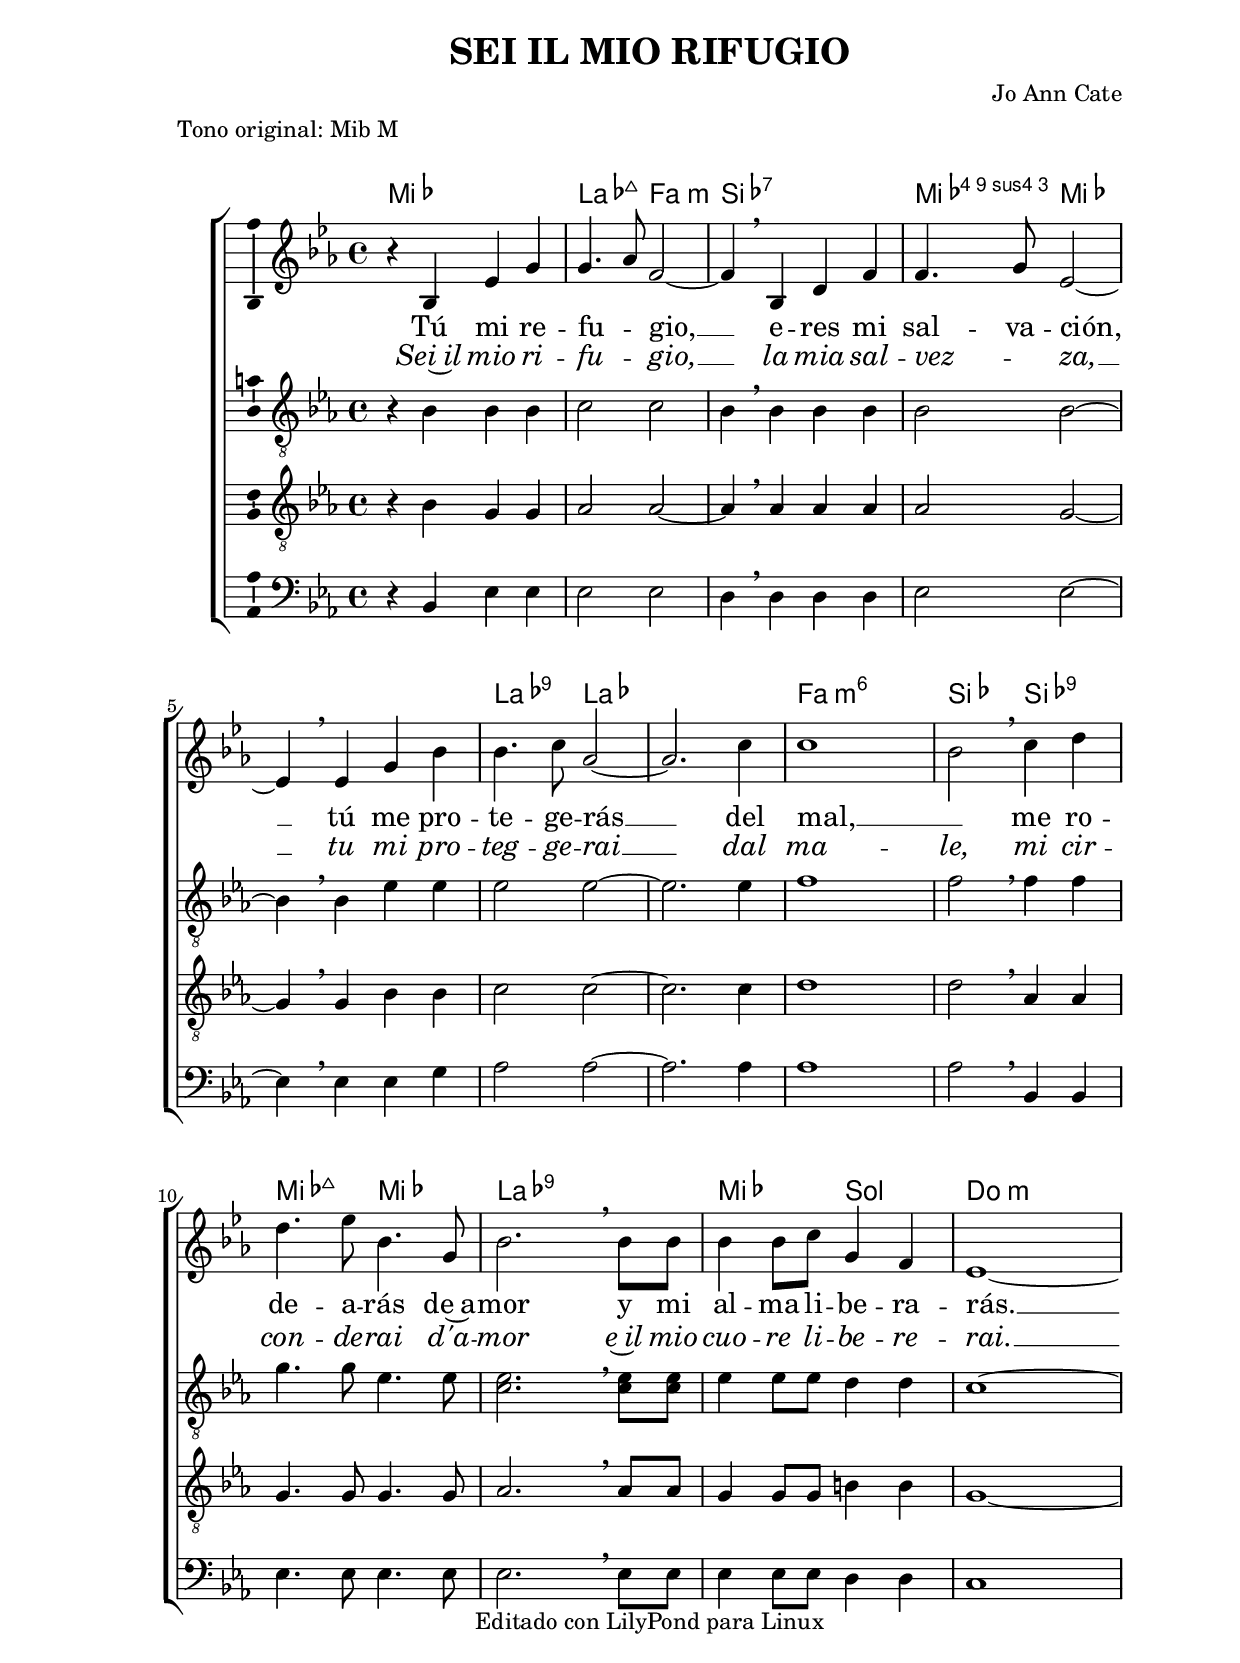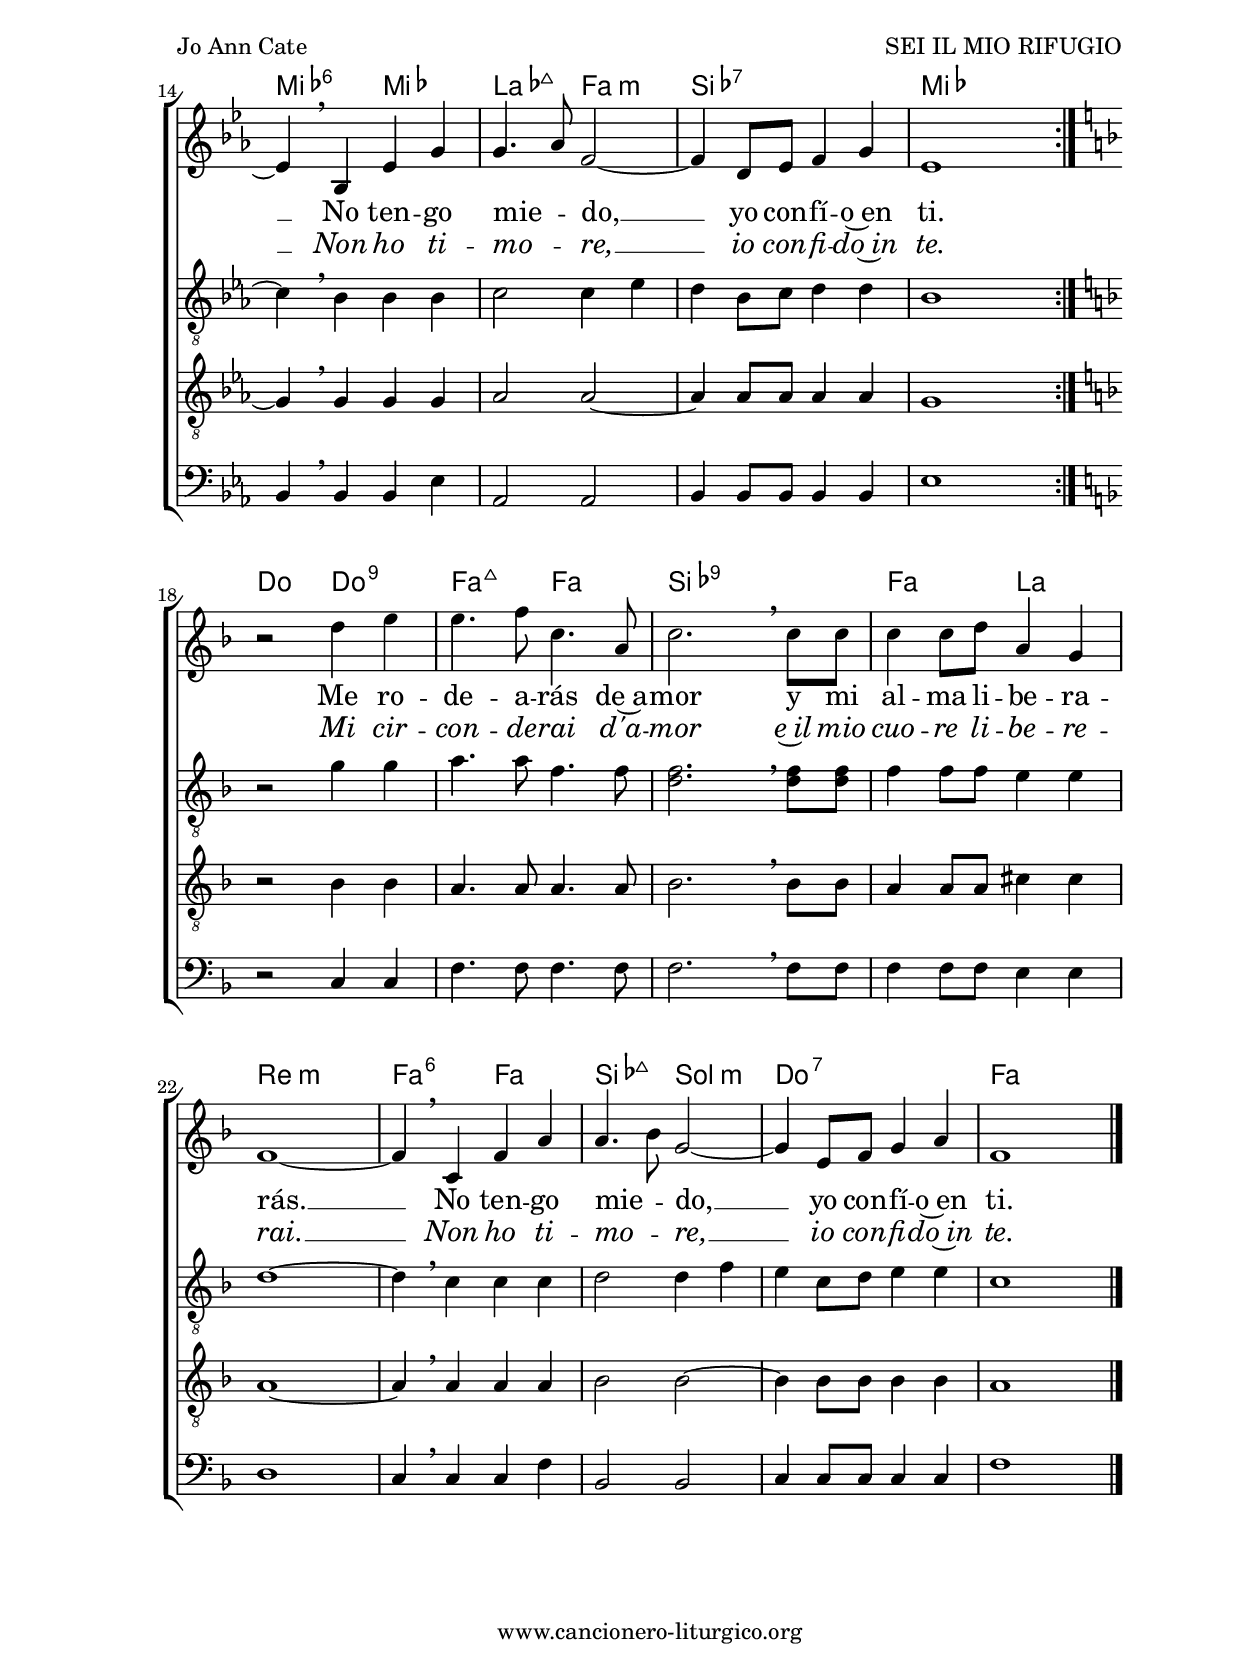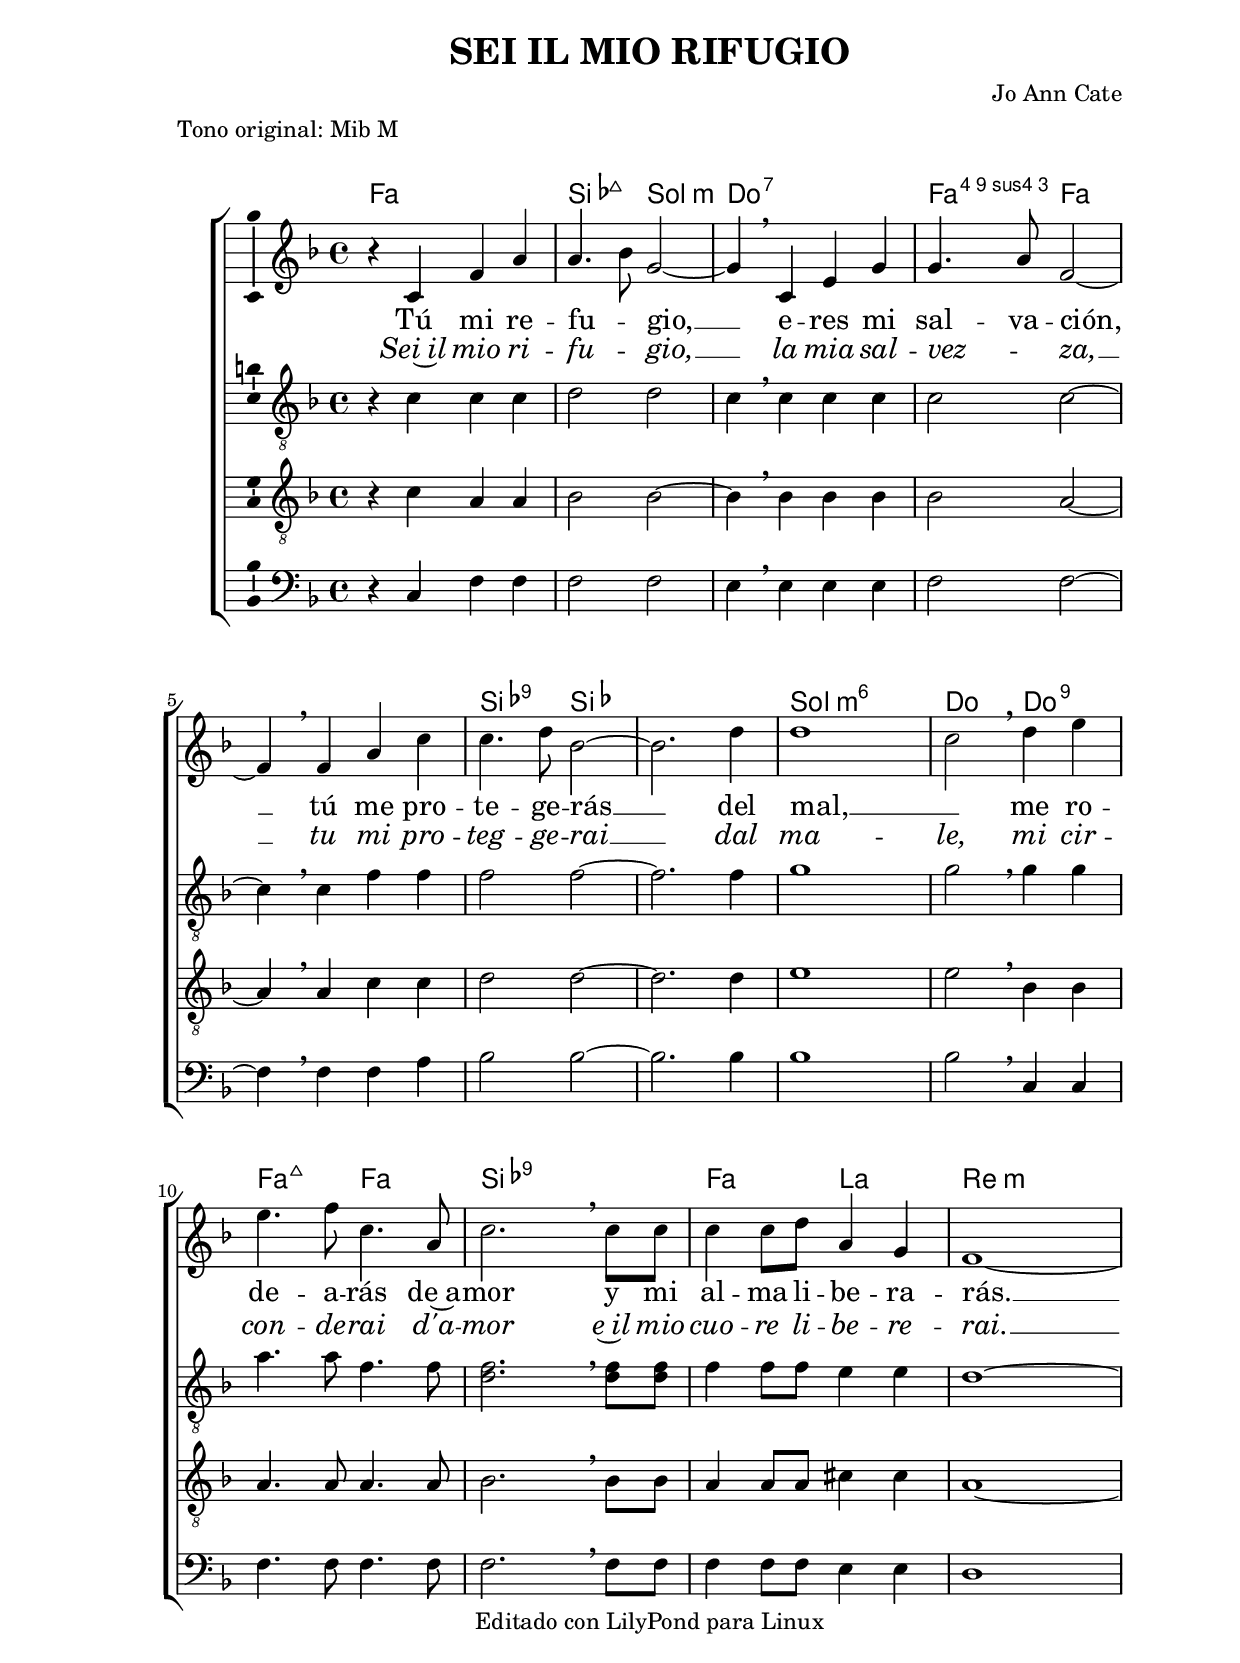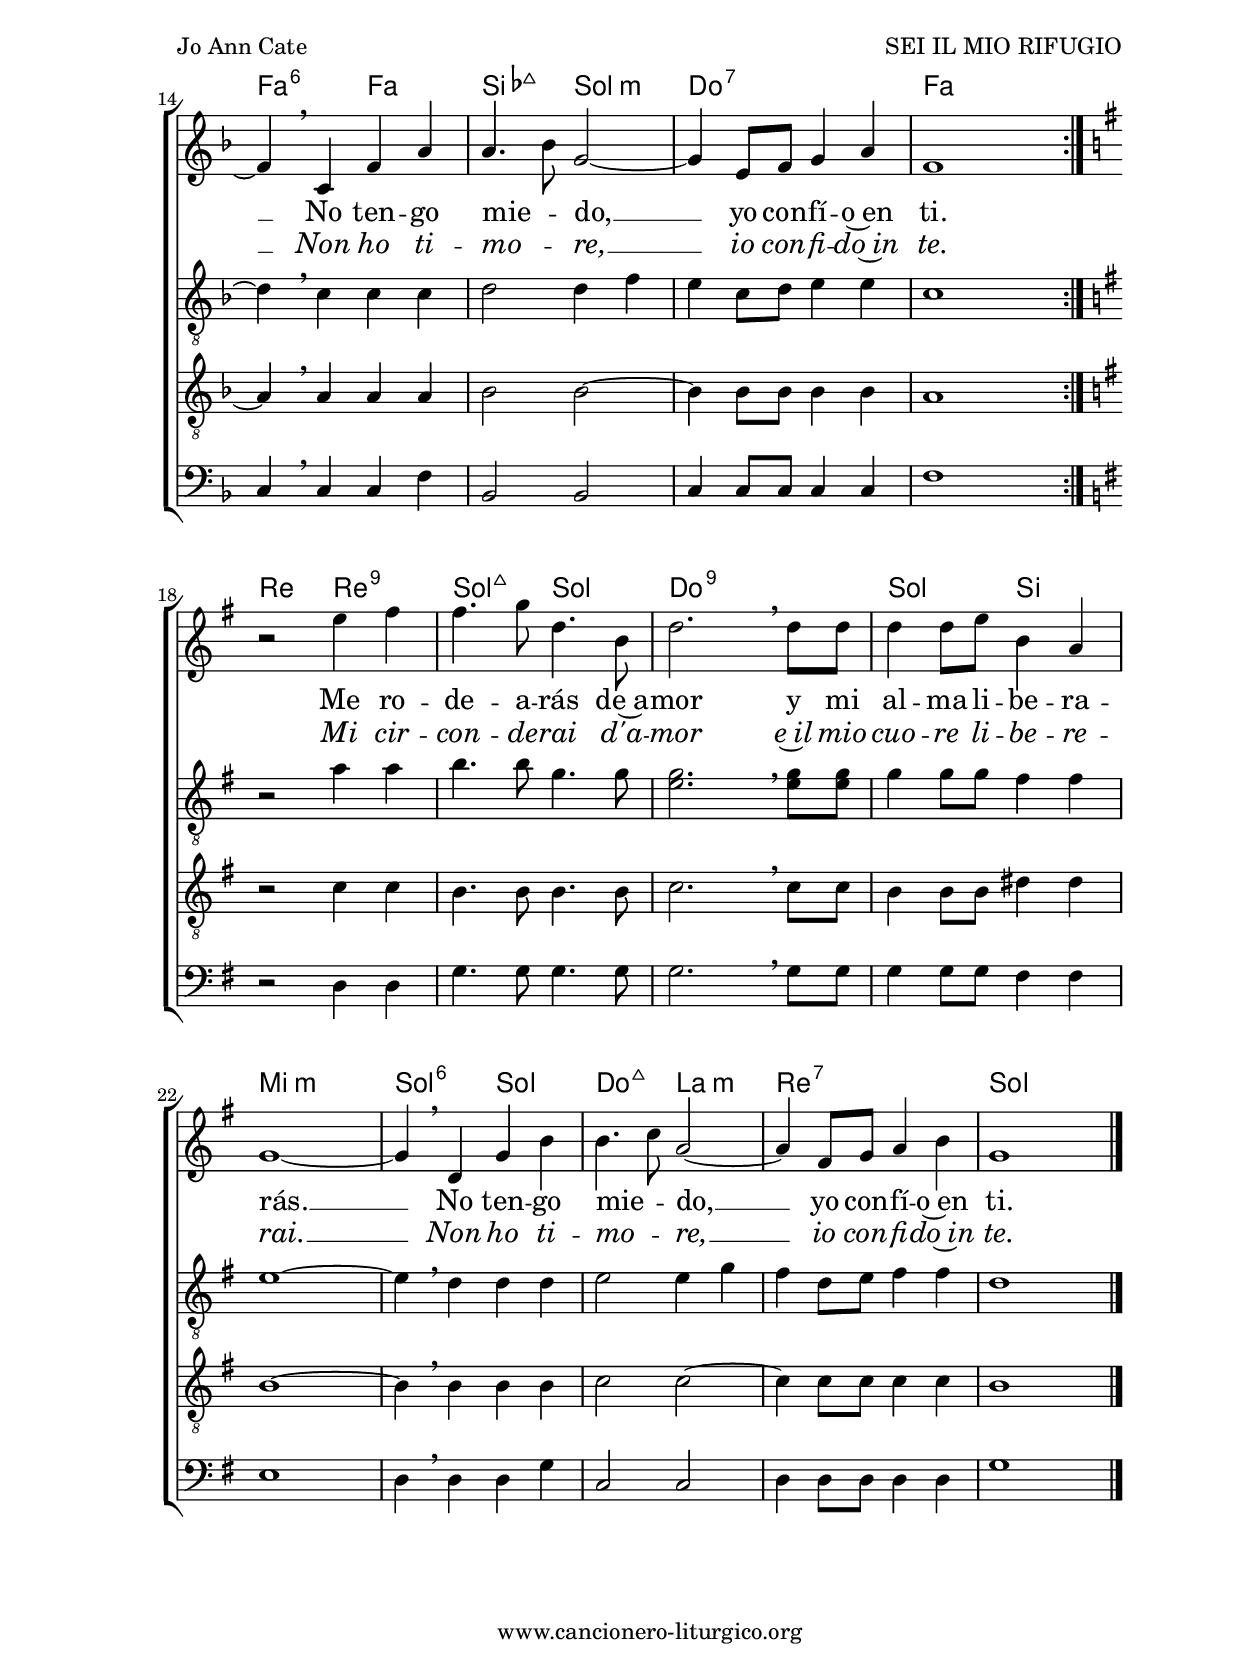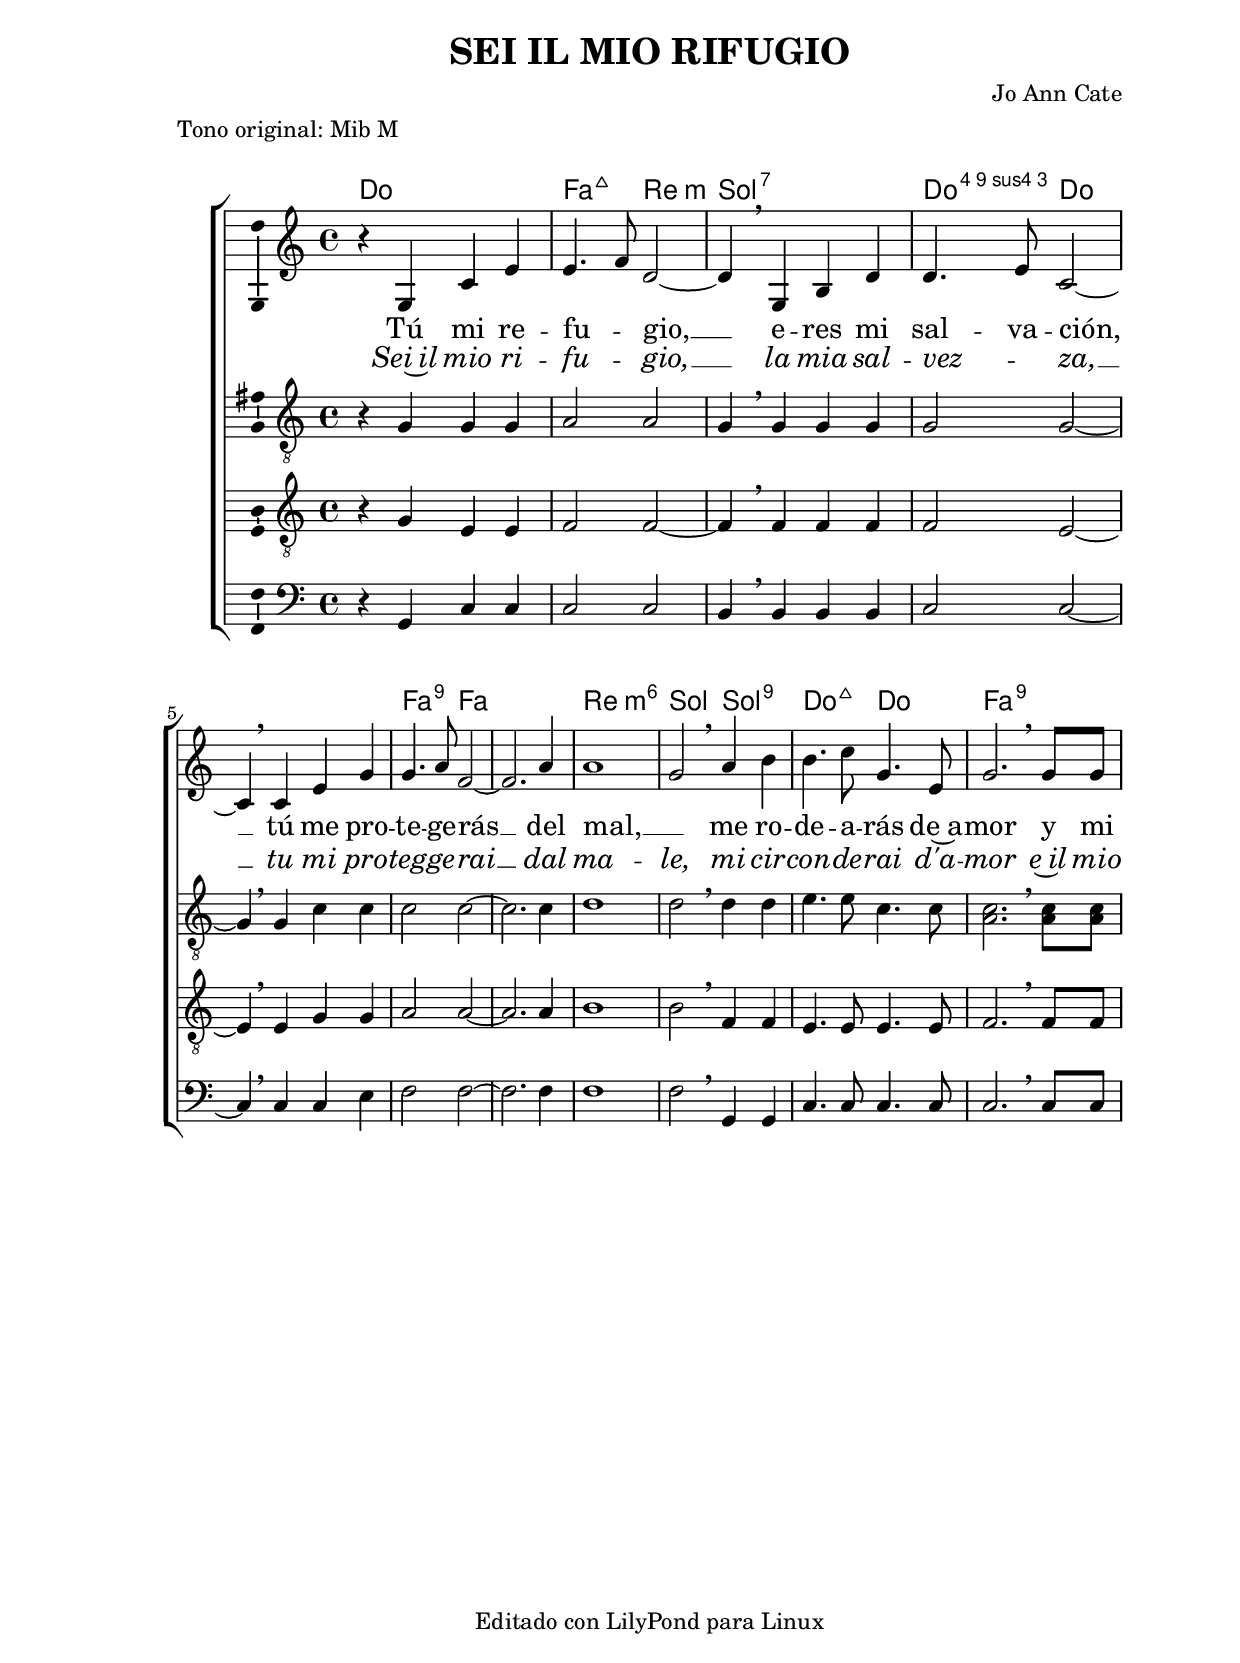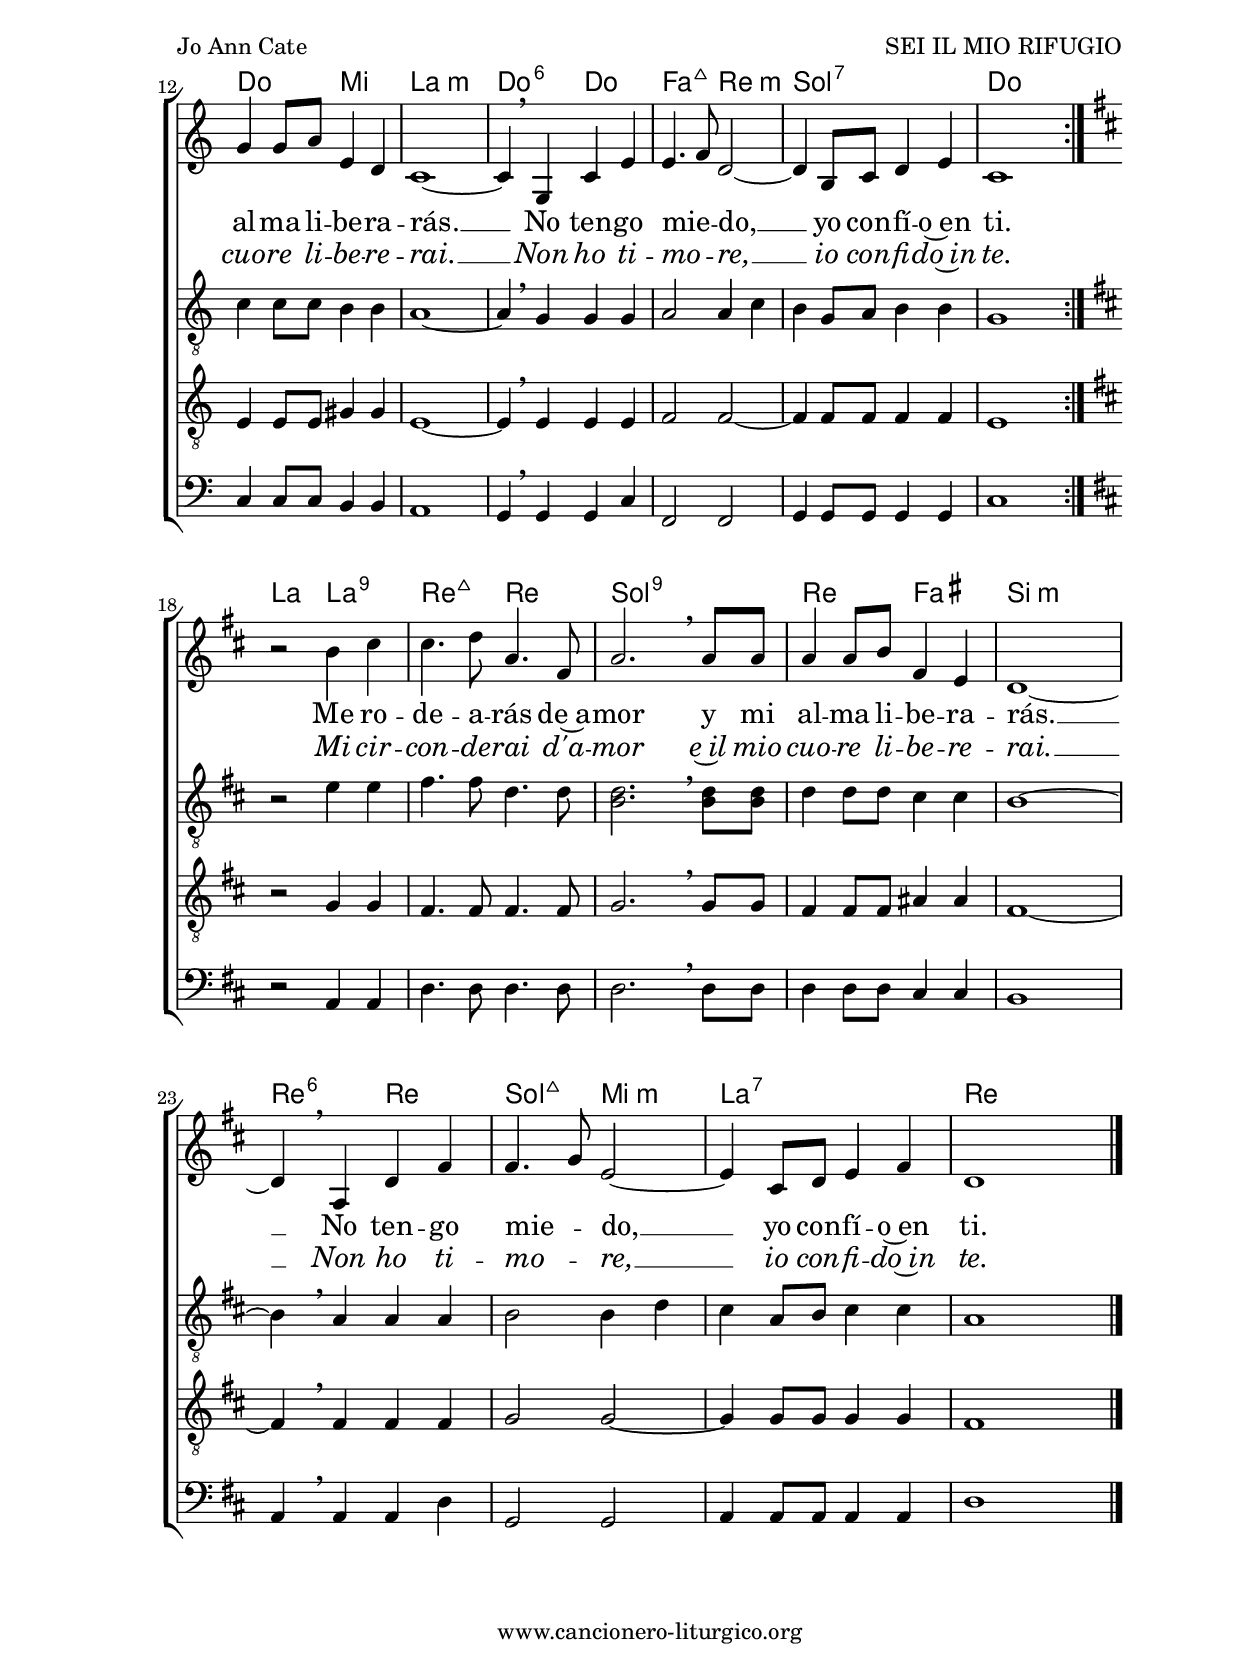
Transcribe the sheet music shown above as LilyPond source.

%
%para convertir .midi en .wav:
%timidity filename.midi -Ow -o finename.wav
%
%
%Para convertir de .wav a .mp3:
%lame -h -m j filename.wav
%
%
%para escuchar el midi:
%timidity nombrefichero.midi
%

italicas=\override LyricText #'font-shape = #'italic

%versión de lilypond para la que se ha escrito esta partitura:
\version "2.16.0"

	%Tamaño papel
	#(set-default-paper-size "a4")
	%Tamaño partitura
	#(set-global-staff-size 20)
	%No responde al pulsar sobre una nota
	#(ly:set-option 'point-and-click #f)

%parámetros del encabezamiento:
\header {
	title = "SEI IL MIO RIFUGIO"
	subtitle = ""
	composer = "Jo Ann Cate"
	poet = ""
	meter = "Tono original: Mib M"
	arranger = ""
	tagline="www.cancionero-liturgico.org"
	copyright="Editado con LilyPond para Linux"
	}

%parámetros asociados al papel:
\paper  {
	oddHeaderMarkup = \markup {\fill-line { \on-the-fly #not-first-page \fromproperty #'header:title \on-the-fly #not-first-page \fromproperty #'header:composer }}
	evenHeaderMarkup = \markup {\fill-line { \fromproperty #'header:composer \fromproperty #'header:title }}
	#(set-paper-size "a4")
	print-page-number = ##f
	first-page-number = 1
	print-first-page-number = ##f
%	head-separation = 3.0 \cm
	top-margin = 2.0 \cm
	bottom-margin = 0.5\cm
%%%	bottom-margin = 0.9\cm
	left-margin = 3.0 \cm
	line-width = 16.0 \cm 
	indent = 8\mm
	interscoreline = 2.\mm
	between-system-space = 15\mm
%	para que las partituras no llenen la hoja:
	ragged-bottom = ##t
%	idem para la última hoja:
	ragged-last-bottom = ##f
%	para que las partituras llenen el ancho del papel:
	ragged-last = ##f
	after-title-space = 2.5 \cm
%page-count=1
%system-count=8

	%Flexible Vertical Spacing
%	markup-markup-spacing =
%	#'((basic-distance . 15) (minimum-distance . 15) (padding . 3))
	markup-system-spacing =
	#'((basic-distance . 15) (minimum-distance . 15) (padding . 3))
	system-system-spacing =
	#'((basic-distance . 15) (minimum-distance . 15) (padding . 3))
	score-system-spacing =
	#'((basic-distance . 15) (minimum-distance . 15) (padding . 5))
%	top-system-spacing = % header
%	#'((basic-distance . 8) (minimum-distance . 0) (padding . 0))
%	top-markup-spacing =
%	#'((basic-distance . 20) (minimum-distance . 20) (padding . 0))
	last-bottom-spacing = % footer
	#'((basic-distance . 5) (minimum-distance . 5) (padding . 0))
%	score-markup-spacing =
%	#'((basic-distance . 16) (minimum-distance . 13) (padding . 0))

	}


%parámetros que afectan a toda la partitura:
global =  {
	%clave de sol (G):
	\clef G
	%armadura:
%%%	\transpose ees c
	\key ees \major
	\tempo 4=78
	\set Score.tempoHideNote = ##t
	}


acordes = {
	\italianChords
	\chordmode {
%%%	\transpose ees c
{

ees2 s aes:maj f:m bes:7 s ees:4.9 ees
s s aes:9 aes s s f:m6 s bes bes:9
ees:maj ees aes:9 s ees g c:m s
ees:6 ees aes:maj f:m bes:7 s ees s

%%%R1*8

c2 c:9 f:maj f bes:9 s f a
d:m s f:6 f bes:maj g:m c:7 s f s

	}
	}
}


melodia = 
%%%	\transpose ees c
{
	\relative c'{

	\time 4/4

r4 bes4 ees g
g4. aes8 f2~
f4 \breathe bes, d f
f4. g8 ees2~
ees4 \breathe ees g bes
bes4. c8 aes2~
aes2. c4
c1
bes2 \breathe c4 d
d4. ees8 bes4. g8
bes2. \breathe bes8 bes
bes4 bes8 c g4 f
ees1~
ees4 \breathe bes ees g
g4. aes8 f2~
f4 d8 ees f4 g
ees1

\bar ":|"
\key f \major
\break

%%%\set Score.skipBars = ##t
%%%\compressFullBarRests
%%%R1*8

r2 d'4 e
e4. f8 c4. a8
c2. \breathe c8 c
c4 c8 d a4 g
f1~
f4 \breathe c f a
a4. bes8 g2~
g4 e8 f g4 a
f1

	\bar "|."
	}
	}


melodiados = 
%%%	\transpose ees c
{
	\clef "G_8"

	\relative c'{
	\time 4/4

r4 bes4 bes bes
c2 c
bes4 \breathe bes bes bes
bes2 bes2~
bes4 \breathe bes ees ees
ees2 ees2~
ees2. ees4
f1
f2 \breathe f4 f
g4. g8 ees4. ees8
<ees c>2. \breathe <ees c>8 <ees c>
ees4 ees8 ees d4 d
c1~
c4 \breathe bes bes bes
c2 c4 ees
d4 bes8 c d4 d
bes1

\bar ":|"
\key f \major
\break

%%%\set Score.skipBars = ##t
%%%\compressFullBarRests
%%%R1*8

r2 g'4 g
a4. a8 f4. f8
<f d>2. \breathe <f d>8 <f d>
f4 f8 f e4 e
d1~
d4 \breathe c c c
d2 d4 f
e4 c8 d e4 e
c1

	\bar "|."
	}
	}

melodiatres = 
%%%	\transpose ees c
{
%%%%	%clave de fa (F):
%%%%	\clef F
	\clef "G_8"

	\relative c'{
	\time 4/4

r4 bes4 g g
aes2 aes~
aes4 \breathe aes aes aes
aes2 g2~
g4 \breathe g bes bes
c2 c2~
c2. c4
d1
d2 \breathe aes4 aes
g4. g8 g4. g8
aes2. \breathe aes8 aes
g4 g8 g b4 b
g1~
g4 \breathe g g g
aes2 aes~
aes4 aes8 aes aes4 aes
g1

\bar ":|"
\key f \major
\break

%%%\set Score.skipBars = ##t
%%%\compressFullBarRests
%%%R1*8

r2 bes4 bes
a4. a8 a4. a8
bes2. \breathe bes8 bes
a4 a8 a cis4 cis
a1~
a4 \breathe a a a
bes2 bes~
bes4 bes8 bes bes4 bes
a1

	\bar "|."
	}
	}

melodiacuatro = 
%%%	\transpose ees c
{
	%clave de fa (F):
	\clef F

	\relative c{
	\time 4/4

r4 bes4 ees ees
ees2 ees
d4 \breathe d d d
ees2 ees2~
ees4 \breathe ees ees g
aes2 aes2~
aes2. aes4
aes1
aes2 \breathe bes,4 bes
ees4. ees8 ees4. ees8
ees2. \breathe ees8 ees
ees4 ees8 ees d4 d
c1
bes4 \breathe bes bes ees
aes,2 aes
bes4 bes8 bes bes4 bes
ees1

\bar ":|"
\key f \major
\break

%%%\set Score.skipBars = ##t
%%%\compressFullBarRests
%%%R1*8

r2 c4 c
f4. f8 f4. f8
f2. \breathe f8 f
f4 f8 f e4 e
d1
c4 \breathe c c f
bes,2 bes
c4 c8 c c4 c
f1

%	\bar "|."
	}
	}


texto = \lyricmode {
Tú mi re -- fu -- _ gio, __ e -- res mi sal -- va -- ción, __
tú me pro -- te -- ge -- rás __ del mal, __ _

me ro -- de -- a -- rás de~a -- mor
y mi al -- ma li -- be -- ra -- rás. __
No ten -- go mie -- _ do, __
yo con -- fí -- o~en ti.

Me ro -- de -- a -- rás de~a -- mor
y mi al -- ma li -- be -- ra -- rás. __
No ten -- go mie -- _ do, __
yo con -- fí -- o~en ti.
	}

textodos = \lyricmode {
\italicas
Sei~il mio ri -- fu -- _ gio, __ la mia sal -- vez -- _ za, __
tu mi pro -- teg -- ge -- rai __ dal ma -- le,

mi cir -- con -- de -- rai d'a -- mor
e~il mio cuo -- re li -- be -- re -- rai. __
Non ho ti -- mo -- _ re, __
io con -- fi -- do~in te.

Mi cir -- con -- de -- rai d'a -- mor
e~il mio cuo -- re li -- be -- re -- rai. __
Non ho ti -- mo -- _ re, __
io con -- fi -- do~in te.
	}


acordesStaff = \context ChordNames = acordesStaff <<
	\set chordChanges = ##t
	\acordes
	>>


vozStaff = \context Voice = vozStaff
\with {\consists "Ambitus_engraver"}
<<
%	\set Staff.instrumentName = ""
%	\set Staff.shortInstrumentName = ""
%	\set Staff.midiInstrument = #"clarinet"
%	\set Staff.midiInstrument = #"cello"
	\set Staff.midiInstrument = #"flute"
%	\set Staff.midiInstrument = #"electric guitar (jazz)"
%	\set Staff.midiInstrument = #"english horn"
%	\set Staff.midiInstrument = #"violin"
%	\set Staff.midiInstrument = #"glockenspiel"
	\set Staff.midiMinimumVolume = #0.7
	\set Staff.midiMaximumVolume = #0.9
	\global
	\melodia
	>>

vozdosStaff = \context Voice = vozdosStaff
\with {\consists "Ambitus_engraver"}
<<
	\override Staff.StaffSymbol #'staff-space = #(magstep -0.35)
	\set Staff.midiInstrument = #"english horn"
	\set Staff.midiMinimumVolume = #0.7
	\set Staff.midiMaximumVolume = #0.9
	\global
	\melodiados
	>>

voztresStaff = \context Voice = voztresStaff
\with {\consists "Ambitus_engraver"}
<<
	\override Staff.StaffSymbol #'staff-space = #(magstep -0.35)
	\set Staff.midiInstrument = #"violin"
	\set Staff.midiMinimumVolume = #0.7
	\set Staff.midiMaximumVolume = #0.9
	\global
	\relative c' \melodiatres
	>>

vozcuatroStaff = \context Voice = vozcuatroStaff
\with {\consists "Ambitus_engraver"}
<<
	\override Staff.StaffSymbol #'staff-space = #(magstep -0.35)
	\set Staff.midiInstrument = #"flute"
	\set Staff.midiMinimumVolume = #0.7
	\set Staff.midiMaximumVolume = #0.9
	\global
	\relative c' \melodiacuatro
	>>

textoStaff = \context Lyrics = textoStaff <<
	\lyricsto vozStaff \texto
	>>

textodosStaff = \context Lyrics = textodosStaff <<
	\lyricsto vozStaff \textodos
	>>

\book {
	\score {
		\context ChoirStaff {
%			\override StaffGroup.SystemStartBracket #'collapse-height = #1
%			\override Score.SystemStartBar #'collapse-height = #1
			<<
			\acordesStaff
			\vozStaff
			\textoStaff
			\textodosStaff
			\vozdosStaff
			\voztresStaff
			\vozcuatroStaff
			>>
			}
		\layout {
	    		\context {
				\Lyrics
				\override LyricText #'font-size = #2
				}
	   		 \context {
				\Score
				\override StaffSymbol #'staff-space = #(magstep +3)
				}
			}
		}
	\score {
		\unfoldRepeats
		\context ChoirStaff {
			<<
			\acordesStaff
			\vozStaff
			\vozdosStaff
			\voztresStaff
			\vozcuatroStaff
			>>
			}
		\midi {
	  		\context {
	  			\Score
				tempoWholesPerMinute = #(ly:make-moment 70 4)
				}
			}
		}
	}



#(define output-suffix "C")
\book {
	\score {
		\context ChoirStaff {
%			\override StaffGroup.SystemStartBracket #'collapse-height = #1
%			\override Score.SystemStartBar #'collapse-height = #1
\transpose c d
			<<
			\acordesStaff
			\vozStaff
			\textoStaff
			\textodosStaff
			\vozdosStaff
			\voztresStaff
			\vozcuatroStaff
			>>
			}
		\layout {
	    		\context {
				\Lyrics
				\override LyricText #'font-size = #2
				}
	   		 \context {
				\Score
				\override StaffSymbol #'staff-space = #(magstep +3)
				}
			}
		}
	}

#(define output-suffix "S")
\book {
	\score {
		\context ChoirStaff {
%			\override StaffGroup.SystemStartBracket #'collapse-height = #1
%			\override Score.SystemStartBar #'collapse-height = #1
\transpose c a,
			<<
			\acordesStaff
			\vozStaff
			\textoStaff
			\textodosStaff
			\vozdosStaff
			\voztresStaff
			\vozcuatroStaff
			>>
			}
		\layout {
	    		\context {
				\Lyrics
				\override LyricText #'font-size = #2
				}
	   		 \context {
				\Score
				\override StaffSymbol #'staff-space = #(magstep +3)
				}
			}
		}
	}


